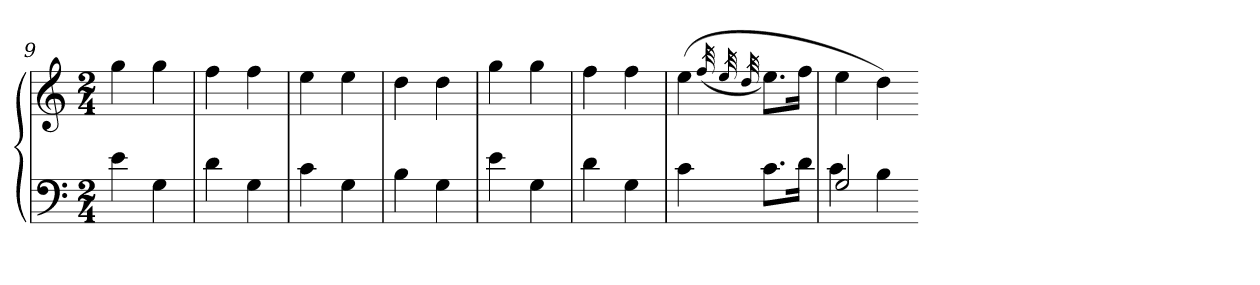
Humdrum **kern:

**kern	**kern
*part1	*part1
*staff2	*staff1
*clefF4	*clefG2
*k[]	*k[]
*C:	*C:
*M2/4	*M2/4
=9	=9
4e	4gg
4G	4gg
=10	=10
4d	4ff
4G	4ff
=11	=11
4c	4ee
4G	4ee
=12	=12
4B	4dd
4G	4dd
=13	=13
4e	4gg
4G	4gg
=14	=14
4d	4ff
4G	4ff
=15	=15
4c	(4ee
.	(32qff
.	32qee
.	32qdd
8.cL	8.eeL)
16dJk	16ffJk
=16	=16
*^	*
2G	4c	4ee
.	4B	4dd)
*v	*v	*
=-	=-
*-	*-
